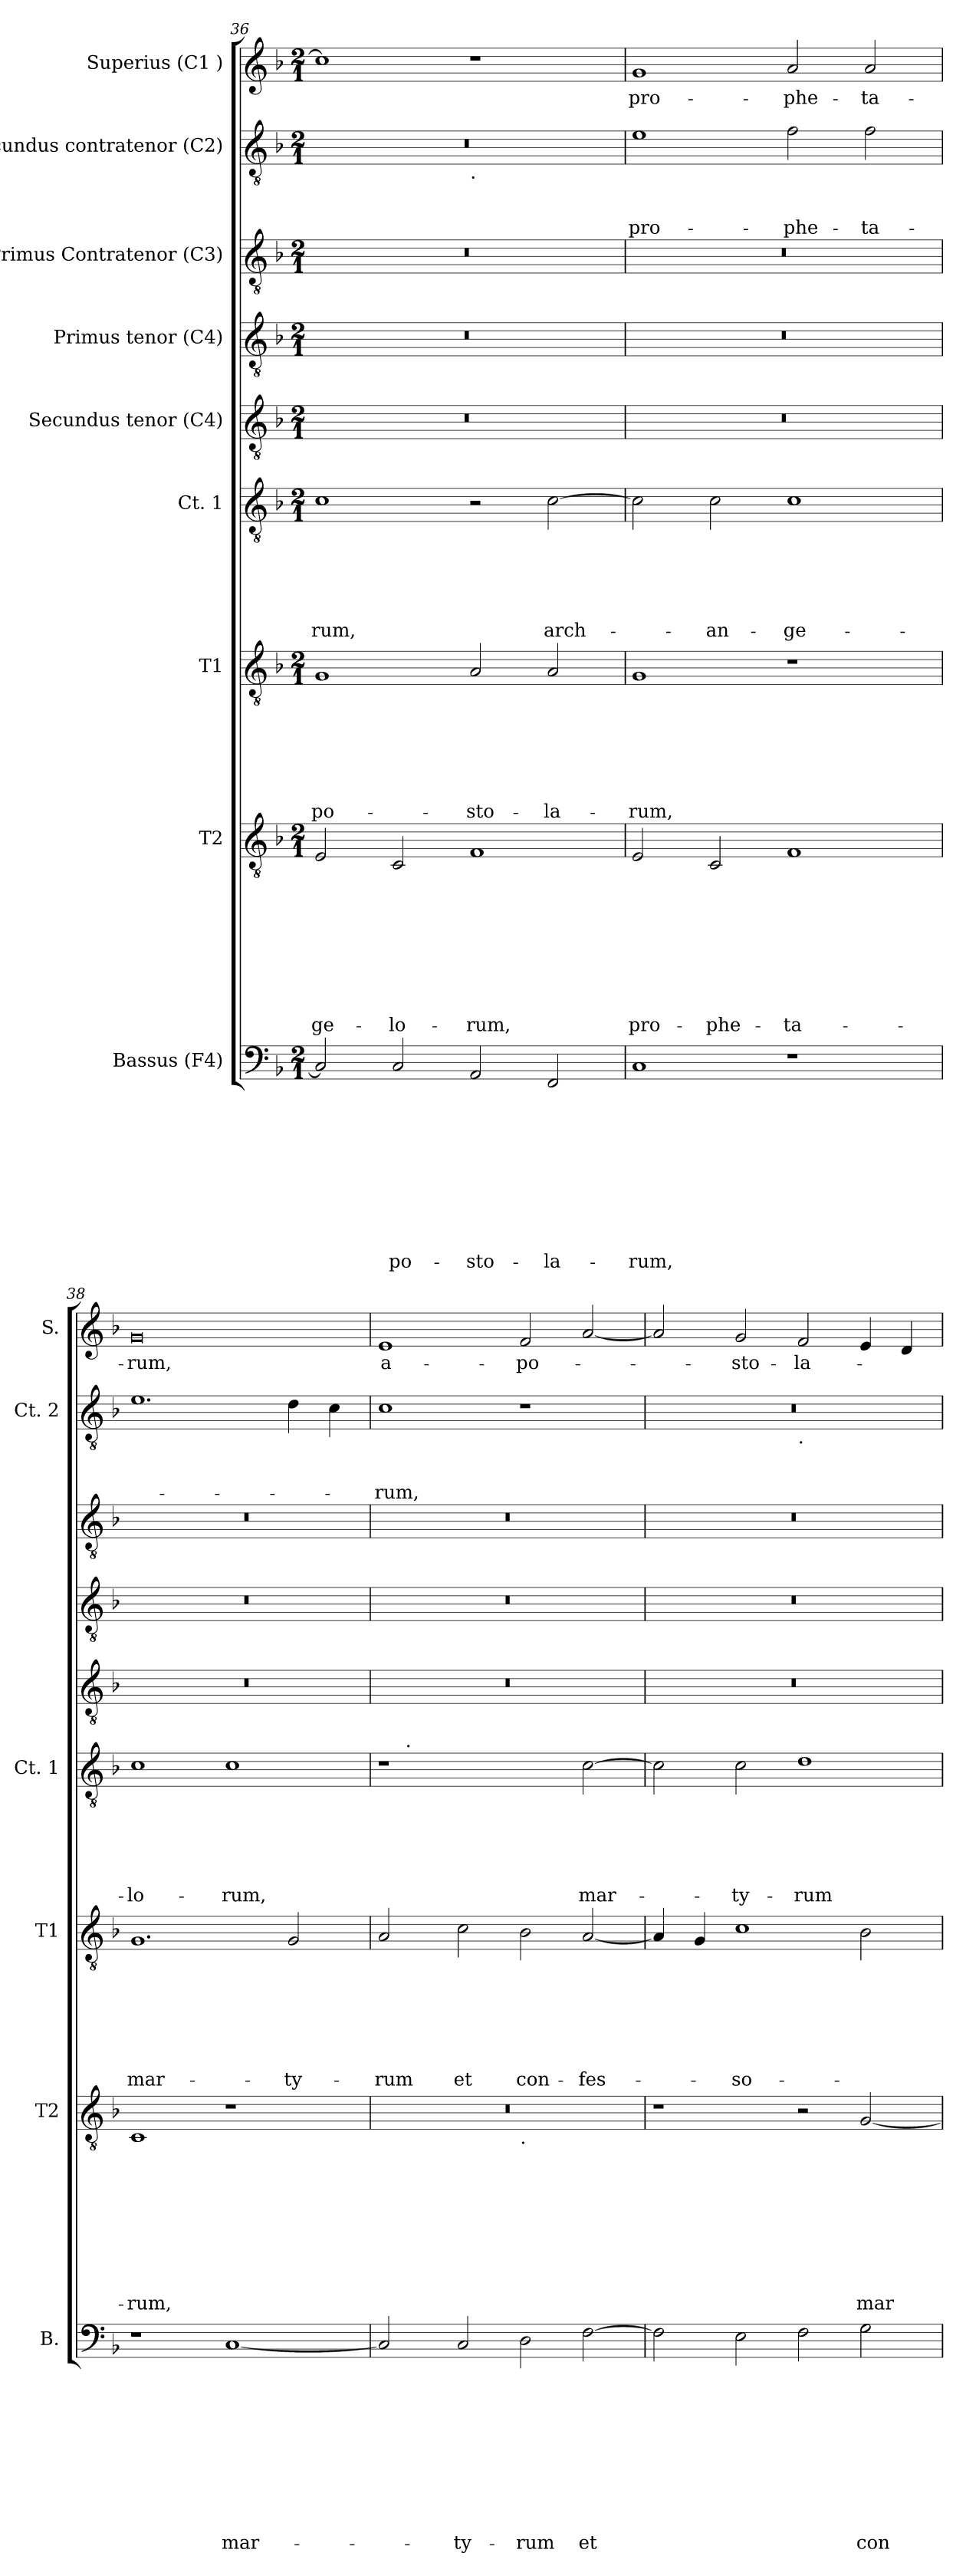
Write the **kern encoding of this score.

**kern	**text	**text	**text	**text	**text	**text	**text	**text	**text	**text	**kern	**text	**text	**text	**text	**text	**text	**text	**text	**text	**kern	**text	**text	**text	**text	**text	**text	**text	**kern	**text	**text	**text	**text	**text	**text	**kern	**kern	**kern	**kern	**text	**text	**text	**kern	**text
*part9	*part9	*part9	*part9	*part9	*part9	*part9	*part9	*part9	*part9	*part9	*part8	*part8	*part8	*part8	*part8	*part8	*part8	*part8	*part8	*part8	*part7	*part7	*part7	*part7	*part7	*part7	*part7	*part7	*part6	*part6	*part6	*part6	*part6	*part6	*part6	*part5	*part4	*part3	*part2	*part2	*part2	*part2	*part1	*part1
*staff9	*staff9	*staff9	*staff9	*staff9	*staff9	*staff9	*staff9	*staff9	*staff9	*staff9	*staff8	*staff8	*staff8	*staff8	*staff8	*staff8	*staff8	*staff8	*staff8	*staff8	*staff7	*staff7	*staff7	*staff7	*staff7	*staff7	*staff7	*staff7	*staff6	*staff6	*staff6	*staff6	*staff6	*staff6	*staff6	*staff5	*staff4	*staff3	*staff2	*staff2	*staff2	*staff2	*staff1	*staff1
*I"Bassus (F4)	*	*	*	*	*	*	*	*	*	*	*I"T2	*	*	*	*	*	*	*	*	*	*I"T1	*	*	*	*	*	*	*	*I"Ct. 1	*	*	*	*	*	*	*I"Secundus tenor (C4)	*I"Primus tenor (C4)	*I"Primus Contratenor (C3)	*I"Secundus contratenor (C2)	*	*	*	*I"Superius (C1 )	*
*I'B.	*	*	*	*	*	*	*	*	*	*	*I'T2	*	*	*	*	*	*	*	*	*	*I'T1	*	*	*	*	*	*	*	*I'Ct. 1	*	*	*	*	*	*	*	*	*	*I'Ct. 2	*	*	*	*I'S.	*
*clefF4	*	*	*	*	*	*	*	*	*	*	*clefGv2	*	*	*	*	*	*	*	*	*	*clefGv2	*	*	*	*	*	*	*	*clefGv2	*	*	*	*	*	*	*clefGv2	*clefGv2	*clefGv2	*clefGv2	*	*	*	*clefG2	*
*k[b-]	*	*	*	*	*	*	*	*	*	*	*k[b-]	*	*	*	*	*	*	*	*	*	*k[b-]	*	*	*	*	*	*	*	*k[b-]	*	*	*	*	*	*	*k[b-]	*k[b-]	*k[b-]	*k[b-]	*	*	*	*k[b-]	*
*F:	*	*	*	*	*	*	*	*	*	*	*F:	*	*	*	*	*	*	*	*	*	*F:	*	*	*	*	*	*	*	*F:	*	*	*	*	*	*	*F:	*F:	*F:	*F:	*	*	*	*F:	*
*M2/1	*	*	*	*	*	*	*	*	*	*	*M2/1	*	*	*	*	*	*	*	*	*	*M2/1	*	*	*	*	*	*	*	*M2/1	*	*	*	*	*	*	*M2/1	*M2/1	*M2/1	*M2/1	*	*	*	*M2/1	*
=36	=36	=36	=36	=36	=36	=36	=36	=36	=36	=36	=36	=36	=36	=36	=36	=36	=36	=36	=36	=36	=36	=36	=36	=36	=36	=36	=36	=36	=36	=36	=36	=36	=36	=36	=36	=36	=36	=36	=36	=36	=36	=36	=36	=36
!	!	!	!	!	!	!	!	!	!	!	!	!	!	!	!	!	!	!	!	!LO:LY:b	!	!	!	!	!	!	!	!LO:LY:b	!	!	!	!	!	!	!LO:LY:b	!	!	!	!	!	!	!	!	!
*	*	*	*	*	*	*	*	*	*	*	*	*	*	*	*	*	*	*	*	*	*	*	*	*	*	*	*	*	*	*	*	*	*	*	*	*	*	*	*^	*	*	*	*	*
2C/]	.	.	.	.	.	.	.	.	.	.	2E/	.	.	.	.	.	.	.	.	-ge-	1G	.	.	.	.	.	.	-po-	1c	.	.	.	.	.	-rum,	0r	0r	0r	0r	1ryy	.	.	.	1cc]	.
!	!	!	!	!	!	!	!	!	!	!LO:LY:b	!	!	!	!	!	!	!	!	!	!LO:LY:b	!	!	!	!	!	!	!	!	!	!	!	!	!	!	!	!	!	!	!	!	!	!	!	!	!
2C/	.	.	.	.	.	.	.	.	.	-po-	2C/	.	.	.	.	.	.	.	.	-lo-	.	.	.	.	.	.	.	.	.	.	.	.	.	.	.	.	.	.	.	.	.	.	.	.	.
!	!	!	!	!	!	!	!	!	!	!	!	!	!	!	!	!	!	!	!	!	!	!	!	!	!	!	!	!	!	!	!	!	!	!	!	!	!	!	!	!LO:TX:b:t=.	!	!	!	!	!
!	!	!	!	!	!	!	!	!	!	!LO:LY:b	!	!	!	!	!	!	!	!	!	!LO:LY:b	!	!	!	!	!	!	!	!LO:LY:b	!	!	!	!	!	!	!	!	!	!	!	!	!	!	!	!	!
2AA/	.	.	.	.	.	.	.	.	.	-sto-	1F	.	.	.	.	.	.	.	.	-rum,	2A/	.	.	.	.	.	.	-sto-	2r	.	.	.	.	.	.	.	.	.	.	1ryy	.	.	.	1r	.
!	!	!	!	!	!	!	!	!	!	!LO:LY:b	!	!	!	!	!	!	!	!	!	!	!	!	!	!	!	!	!	!LO:LY:b	!	!	!	!	!	!	!LO:LY:b	!	!	!	!	!	!	!	!	!	!
2FF/	.	.	.	.	.	.	.	.	.	-la-	.	.	.	.	.	.	.	.	.	.	2A/	.	.	.	.	.	.	-la-	[>2c\	.	.	.	.	.	arch-	.	.	.	.	.	.	.	.	.	.
=37	=37	=37	=37	=37	=37	=37	=37	=37	=37	=37	=37	=37	=37	=37	=37	=37	=37	=37	=37	=37	=37	=37	=37	=37	=37	=37	=37	=37	=37	=37	=37	=37	=37	=37	=37	=37	=37	=37	=37	=37	=37	=37	=37	=37	=37
!	!	!	!	!	!	!	!	!	!	!LO:LY:b	!	!	!	!	!	!	!	!	!	!LO:LY:b	!	!	!	!	!	!	!	!LO:LY:b	!	!	!	!	!	!	!	!	!	!	!	!	!	!	!LO:LY:b:rj	!	!LO:LY:b:rj
*	*	*	*	*	*	*	*	*	*	*	*	*	*	*	*	*	*	*	*	*	*	*	*	*	*	*	*	*	*	*	*	*	*	*	*	*	*	*	*v	*v	*	*	*	*	*
1C	.	.	.	.	.	.	.	.	.	-rum,	2E/	.	.	.	.	.	.	.	.	pro-	1G	.	.	.	.	.	.	-rum,	2c\]	.	.	.	.	.	.	0r	0r	0r	1e	.	.	pro-	1g	pro-
!	!	!	!	!	!	!	!	!	!	!	!	!	!	!	!	!	!	!	!	!LO:LY:b	!	!	!	!	!	!	!	!	!	!	!	!	!	!	!LO:LY:b	!	!	!	!	!	!	!	!	!
.	.	.	.	.	.	.	.	.	.	.	2C/	.	.	.	.	.	.	.	.	-phe-	.	.	.	.	.	.	.	.	2c\	.	.	.	.	.	-an-	.	.	.	.	.	.	.	.	.
!	!	!	!	!	!	!	!	!	!	!	!	!	!	!	!	!	!	!	!	!LO:LY:b	!	!	!	!	!	!	!	!	!	!	!	!	!	!	!LO:LY:b	!	!	!	!	!	!	!LO:LY:b:rj	!	!LO:LY:b:rj
1r	.	.	.	.	.	.	.	.	.	.	1F	.	.	.	.	.	.	.	.	-ta-	1r	.	.	.	.	.	.	.	1c	.	.	.	.	.	-ge-	.	.	.	2f\	.	.	-phe-	2a/	-phe-
!	!	!	!	!	!	!	!	!	!	!	!	!	!	!	!	!	!	!	!	!	!	!	!	!	!	!	!	!	!	!	!	!	!	!	!	!	!	!	!	!	!	!LO:LY:b:rj	!	!LO:LY:b:rj
.	.	.	.	.	.	.	.	.	.	.	.	.	.	.	.	.	.	.	.	.	.	.	.	.	.	.	.	.	.	.	.	.	.	.	.	.	.	.	2f\	.	.	-ta-	2a/	-ta-
=38	=38	=38	=38	=38	=38	=38	=38	=38	=38	=38	=38	=38	=38	=38	=38	=38	=38	=38	=38	=38	=38	=38	=38	=38	=38	=38	=38	=38	=38	=38	=38	=38	=38	=38	=38	=38	=38	=38	=38	=38	=38	=38	=38	=38
!	!	!	!	!	!	!	!	!	!	!	!	!	!	!	!	!	!	!	!	!LO:LY:b	!	!	!	!	!	!	!	!LO:LY:b	!	!	!	!	!	!	!LO:LY:b	!	!	!	!	!	!	!	!	!LO:LY:b:rj
1r	.	.	.	.	.	.	.	.	.	.	1C	.	.	.	.	.	.	.	.	-rum,	1.G	.	.	.	.	.	.	mar-	1c	.	.	.	.	.	-lo-	0r	0r	0r	1.e	.	.	.	0g	-rum,
!	!	!	!	!	!	!	!	!	!	!LO:LY:b	!	!	!	!	!	!	!	!	!	!	!	!	!	!	!	!	!	!	!	!	!	!	!	!	!LO:LY:b	!	!	!	!	!	!	!	!	!
[<1C	.	.	.	.	.	.	.	.	.	mar-	1r	.	.	.	.	.	.	.	.	.	.	.	.	.	.	.	.	.	1c	.	.	.	.	.	-rum,	.	.	.	.	.	.	.	.	.
!	!	!	!	!	!	!	!	!	!	!	!	!	!	!	!	!	!	!	!	!	!	!	!	!	!	!	!	!LO:LY:b	!	!	!	!	!	!	!	!	!	!	!	!	!	!	!	!
.	.	.	.	.	.	.	.	.	.	.	.	.	.	.	.	.	.	.	.	.	2G/	.	.	.	.	.	.	-ty-	.	.	.	.	.	.	.	.	.	.	4d\	.	.	.	.	.
.	.	.	.	.	.	.	.	.	.	.	.	.	.	.	.	.	.	.	.	.	.	.	.	.	.	.	.	.	.	.	.	.	.	.	.	.	.	.	4c\	.	.	.	.	.
!!LO:PB:g=z
=39	=39	=39	=39	=39	=39	=39	=39	=39	=39	=39	=39	=39	=39	=39	=39	=39	=39	=39	=39	=39	=39	=39	=39	=39	=39	=39	=39	=39	=39	=39	=39	=39	=39	=39	=39	=39	=39	=39	=39	=39	=39	=39	=39	=39
!	!	!	!	!	!	!	!	!	!	!	!	!	!	!	!	!	!	!	!	!	!	!	!	!	!	!	!	!LO:LY:b	!	!	!	!	!	!	!	!	!	!	!	!	!	!LO:LY:b:rj	!	!LO:LY:b:rj
*	*	*	*	*	*	*	*	*	*	*	*^	*	*	*	*	*	*	*	*	*	*	*	*	*	*	*	*	*	*^	*	*	*	*	*	*	*	*	*	*	*	*	*	*	*
2C/]	.	.	.	.	.	.	.	.	.	.	0r	1ryy	.	.	.	.	.	.	.	.	.	2A/	.	.	.	.	.	.	-rum	1r	8ryy	.	.	.	.	.	.	0r	0r	0r	1c	.	.	-rum,	1e	a-
!	!	!	!	!	!	!	!	!	!	!	!	!	!	!	!	!	!	!	!	!	!	!	!	!	!	!	!	!	!	!	!LO:TX:a:t=.	!	!	!	!	!	!	!	!	!	!	!	!	!	!	!
.	.	.	.	.	.	.	.	.	.	.	.	.	.	.	.	.	.	.	.	.	.	.	.	.	.	.	.	.	.	.	1...ryy	.	.	.	.	.	.	.	.	.	.	.	.	.	.	.
!	!	!	!	!	!	!	!	!	!	!LO:LY:b	!	!	!	!	!	!	!	!	!	!	!	!	!	!	!	!	!	!	!LO:LY:b	!	!	!	!	!	!	!	!	!	!	!	!	!	!	!	!	!
2C/	.	.	.	.	.	.	.	.	.	-ty-	.	.	.	.	.	.	.	.	.	.	.	2c\	.	.	.	.	.	.	et	.	.	.	.	.	.	.	.	.	.	.	.	.	.	.	.	.
!	!	!	!	!	!	!	!	!	!	!	!	!LO:TX:b:t=.	!	!	!	!	!	!	!	!	!	!	!	!	!	!	!	!	!	!	!	!	!	!	!	!	!	!	!	!	!	!	!	!	!	!
!	!	!	!	!	!	!	!	!	!	!LO:LY:b	!	!	!	!	!	!	!	!	!	!	!	!	!	!	!	!	!	!	!LO:LY:b	!	!	!	!	!	!	!	!	!	!	!	!	!	!	!	!	!LO:LY:b:rj
2D\	.	.	.	.	.	.	.	.	.	-rum	.	1ryy	.	.	.	.	.	.	.	.	.	2B-\	.	.	.	.	.	.	con-	2ryy	.	.	.	.	.	.	.	.	.	.	1r	.	.	.	2f/	-po-
!	!	!	!	!	!	!	!	!	!	!LO:LY:b	!	!	!	!	!	!	!	!	!	!	!	!	!	!	!	!	!	!	!LO:LY:b	!	!	!	!	!	!	!	!LO:LY:b	!	!	!	!	!	!	!	!	!
[>2F\	.	.	.	.	.	.	.	.	.	et	.	.	.	.	.	.	.	.	.	.	.	[<2A/	.	.	.	.	.	.	-fes-	[>2c\	.	.	.	.	.	.	mar-	.	.	.	.	.	.	.	[<2a/	.
*	*	*	*	*	*	*	*	*	*	*	*v	*v	*	*	*	*	*	*	*	*	*	*	*	*	*	*	*	*	*	*v	*v	*	*	*	*	*	*	*	*	*	*	*	*	*	*	*
=40	=40	=40	=40	=40	=40	=40	=40	=40	=40	=40	=40	=40	=40	=40	=40	=40	=40	=40	=40	=40	=40	=40	=40	=40	=40	=40	=40	=40	=40	=40	=40	=40	=40	=40	=40	=40	=40	=40	=40	=40	=40	=40	=40	=40
*	*	*	*	*	*	*	*	*	*	*	*	*	*	*	*	*	*	*	*	*	*	*	*	*	*	*	*	*	*	*	*	*	*	*	*	*	*	*	*^	*	*	*	*	*
2F\]	.	.	.	.	.	.	.	.	.	.	1r	.	.	.	.	.	.	.	.	.	4A/]	.	.	.	.	.	.	.	2c\]	.	.	.	.	.	.	0r	0r	0r	0r	1ryy	.	.	.	2a/]	.
.	.	.	.	.	.	.	.	.	.	.	.	.	.	.	.	.	.	.	.	.	4G/	.	.	.	.	.	.	.	.	.	.	.	.	.	.	.	.	.	.	.	.	.	.	.	.
!	!	!	!	!	!	!	!	!	!	!	!	!	!	!	!	!	!	!	!	!	!	!	!	!	!	!	!	!LO:LY:b	!	!	!	!	!	!	!LO:LY:b	!	!	!	!	!	!	!	!	!	!LO:LY:b:rj
2E\	.	.	.	.	.	.	.	.	.	.	.	.	.	.	.	.	.	.	.	.	1c	.	.	.	.	.	.	-so-	2c\	.	.	.	.	.	-ty-	.	.	.	.	.	.	.	.	2g/	-sto-
!	!	!	!	!	!	!	!	!	!	!	!	!	!	!	!	!	!	!	!	!	!	!	!	!	!	!	!	!	!	!	!	!	!	!	!	!	!	!	!	!LO:TX:b:t=.	!	!	!	!	!
!	!	!	!	!	!	!	!	!	!	!	!	!	!	!	!	!	!	!	!	!	!	!	!	!	!	!	!	!	!	!	!	!	!	!	!LO:LY:b	!	!	!	!	!	!	!	!	!	!LO:LY:b:rj
2F\	.	.	.	.	.	.	.	.	.	.	2r	.	.	.	.	.	.	.	.	.	.	.	.	.	.	.	.	.	1d	.	.	.	.	.	-rum	.	.	.	.	1ryy	.	.	.	2f/	-la-
!	!	!	!	!	!	!	!	!	!	!LO:LY:b	!	!	!	!	!	!	!	!	!	!LO:LY:b	!	!	!	!	!	!	!	!	!	!	!	!	!	!	!	!	!	!	!	!	!	!	!	!	!
2G\	.	.	.	.	.	.	.	.	.	con-	[<2G/	.	.	.	.	.	.	.	.	mar-	2B-\	.	.	.	.	.	.	.	.	.	.	.	.	.	.	.	.	.	.	.	.	.	.	4e/	.
.	.	.	.	.	.	.	.	.	.	.	.	.	.	.	.	.	.	.	.	.	.	.	.	.	.	.	.	.	.	.	.	.	.	.	.	.	.	.	.	.	.	.	.	4d/	.
*	*	*	*	*	*	*	*	*	*	*	*	*	*	*	*	*	*	*	*	*	*	*	*	*	*	*	*	*	*	*	*	*	*	*	*	*	*	*	*v	*v	*	*	*	*	*
=	=	=	=	=	=	=	=	=	=	=	=	=	=	=	=	=	=	=	=	=	=	=	=	=	=	=	=	=	=	=	=	=	=	=	=	=	=	=	=	=	=	=	=	=
*-	*-	*-	*-	*-	*-	*-	*-	*-	*-	*-	*-	*-	*-	*-	*-	*-	*-	*-	*-	*-	*-	*-	*-	*-	*-	*-	*-	*-	*-	*-	*-	*-	*-	*-	*-	*-	*-	*-	*-	*-	*-	*-	*-	*-
